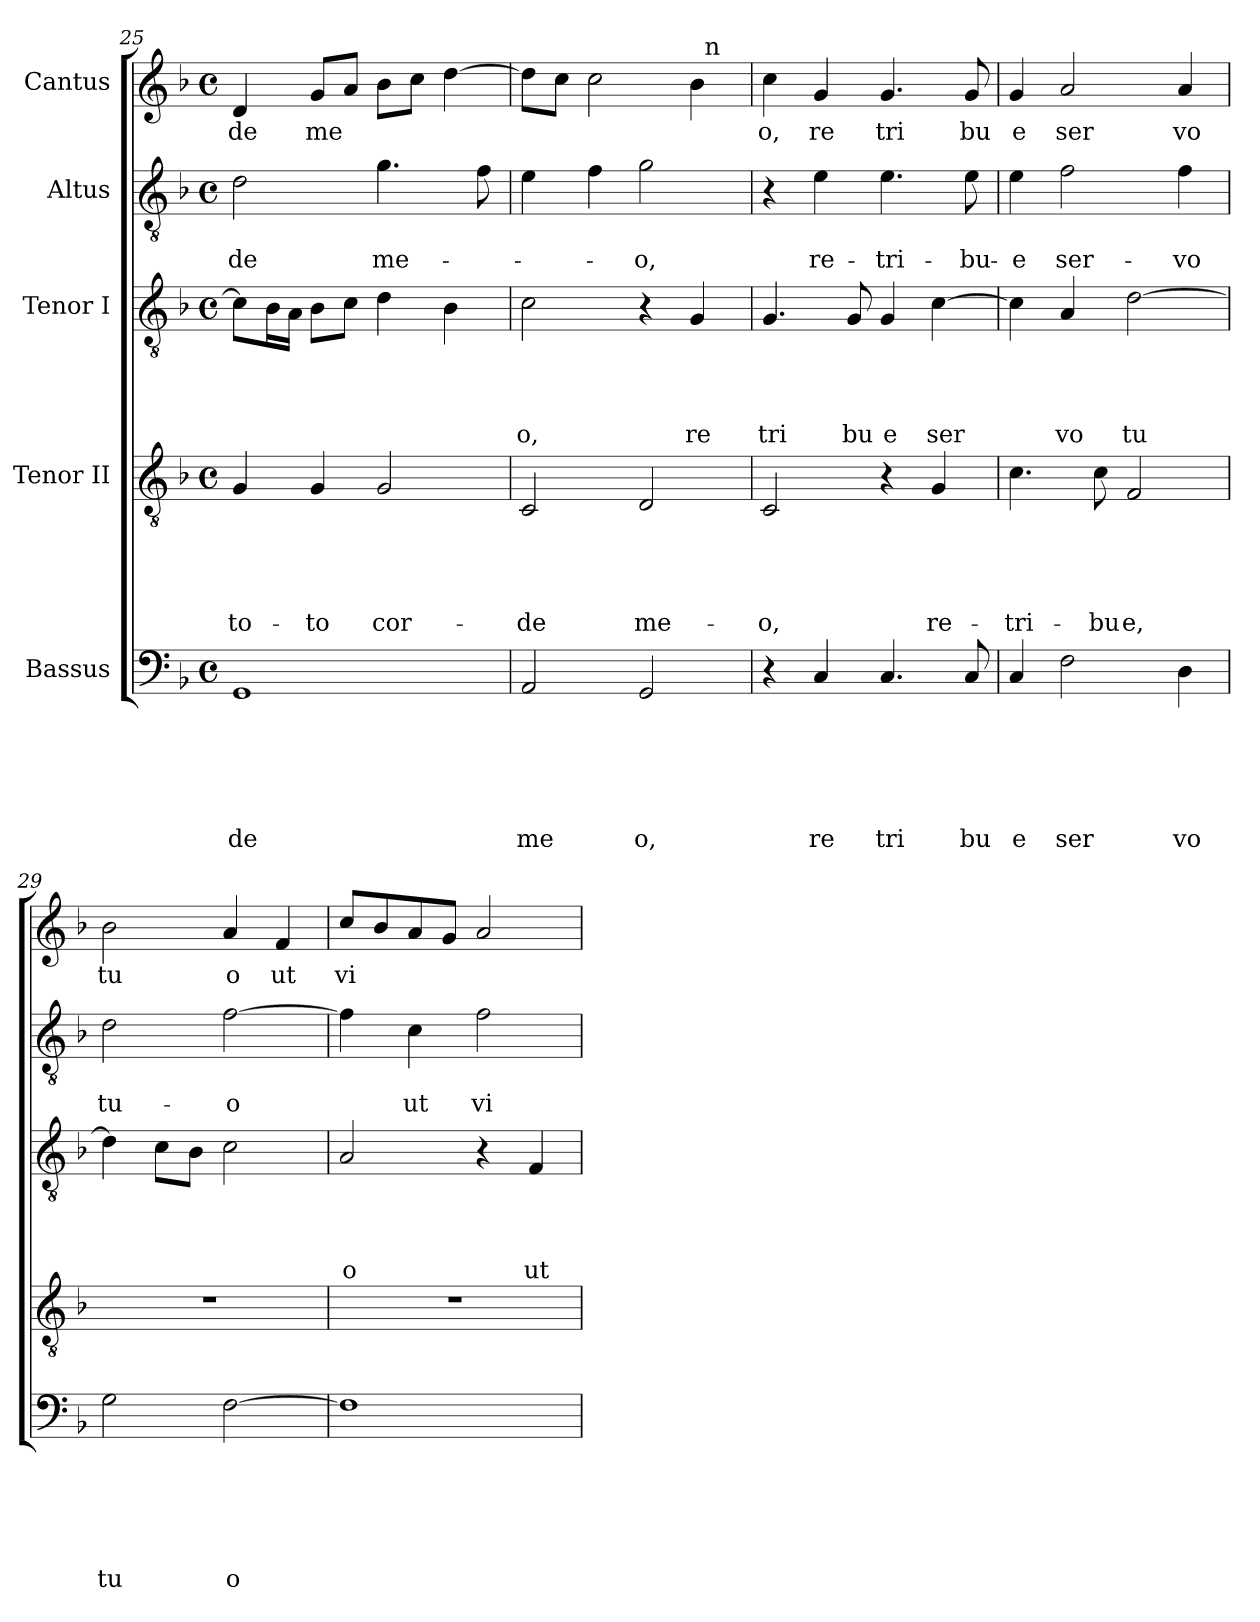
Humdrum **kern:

**kern	**text	**text	**text	**text	**text	**text	**kern	**text	**text	**text	**text	**text	**kern	**text	**text	**text	**text	**kern	**text	**text	**kern	**text
*part5	*part5	*part5	*part5	*part5	*part5	*part5	*part4	*part4	*part4	*part4	*part4	*part4	*part3	*part3	*part3	*part3	*part3	*part2	*part2	*part2	*part1	*part1
*staff5	*staff5	*staff5	*staff5	*staff5	*staff5	*staff5	*staff4	*staff4	*staff4	*staff4	*staff4	*staff4	*staff3	*staff3	*staff3	*staff3	*staff3	*staff2	*staff2	*staff2	*staff1	*staff1
*I"Bassus	*	*	*	*	*	*	*I"Tenor II	*	*	*	*	*	*I"Tenor I	*	*	*	*	*I"Altus	*	*	*I"Cantus	*
!!LO:LB:g=z
*clefF4	*	*	*	*	*	*	*clefGv2	*	*	*	*	*	*clefGv2	*	*	*	*	*clefGv2	*	*	*clefG2	*
*k[b-]	*	*	*	*	*	*	*k[b-]	*	*	*	*	*	*k[b-]	*	*	*	*	*k[b-]	*	*	*k[b-]	*
*F:	*	*	*	*	*	*	*F:	*	*	*	*	*	*F:	*	*	*	*	*F:	*	*	*F:	*
*M4/4	*	*	*	*	*	*	*M4/4	*	*	*	*	*	*M4/4	*	*	*	*	*M4/4	*	*	*M4/4	*
*met(c)	*	*	*	*	*	*	*met(c)	*	*	*	*	*	*met(c)	*	*	*	*	*met(c)	*	*	*met(c)	*
=25	=25	=25	=25	=25	=25	=25	=25	=25	=25	=25	=25	=25	=25	=25	=25	=25	=25	=25	=25	=25	=25	=25
!	!	!	!	!	!	!LO:LY:b	!	!	!	!	!	!LO:LY:b	!	!	!	!	!	!	!	!LO:LY:b	!	!LO:LY:b
1GG	.	.	.	.	.	de	4G/	.	.	.	.	to-	8c\L]	.	.	.	.	2d\	.	-de	4d/	-de
.	.	.	.	.	.	.	.	.	.	.	.	.	16B-\L	.	.	.	.	.	.	.	.	.
.	.	.	.	.	.	.	.	.	.	.	.	.	16A\JJ	.	.	.	.	.	.	.	.	.
!	!	!	!	!	!	!	!	!	!	!	!	!LO:LY:b	!	!	!	!	!	!	!	!	!	!LO:LY:b
.	.	.	.	.	.	.	4G/	.	.	.	.	-to	8B-\L	.	.	.	.	.	.	.	8g/L	me
.	.	.	.	.	.	.	.	.	.	.	.	.	8c\J	.	.	.	.	.	.	.	8a/J	.
!	!	!	!	!	!	!	!	!	!	!	!	!LO:LY:b	!	!	!	!	!	!	!	!LO:LY:b	!	!
.	.	.	.	.	.	.	2G/	.	.	.	.	cor-	4d\	.	.	.	.	4.g\	.	me-	8b-\L	.
.	.	.	.	.	.	.	.	.	.	.	.	.	.	.	.	.	.	.	.	.	8cc\J	.
.	.	.	.	.	.	.	.	.	.	.	.	.	4B-\	.	.	.	.	.	.	.	[>4dd\	.
.	.	.	.	.	.	.	.	.	.	.	.	.	.	.	.	.	.	8f\	.	.	.	.
=26	=26	=26	=26	=26	=26	=26	=26	=26	=26	=26	=26	=26	=26	=26	=26	=26	=26	=26	=26	=26	=26	=26
!	!	!	!	!	!	!LO:LY:b	!	!	!	!	!	!LO:LY:b	!	!	!	!	!LO:LY:b	!	!	!	!	!
*	*	*	*	*	*	*	*	*	*	*	*	*	*	*	*	*	*	*	*	*	*^	*
2AA/	.	.	.	.	.	me	2C/	.	.	.	.	-de	2c\	.	.	.	o,	4e\	.	.	8dd\L]	2ryy	.
.	.	.	.	.	.	.	.	.	.	.	.	.	.	.	.	.	.	.	.	.	8cc\J	.	.
.	.	.	.	.	.	.	.	.	.	.	.	.	.	.	.	.	.	4f\	.	.	2cc\	.	.
!	!	!	!	!	!	!LO:LY:b	!	!	!	!	!	!LO:LY:b	!	!	!	!	!	!	!	!LO:LY:b	!	!	!
2GG/	.	.	.	.	.	o,	2D/	.	.	.	.	me-	4r	.	.	.	.	2g\	.	-o,	.	4ryy	.
!	!	!	!	!	!	!	!	!	!	!	!	!	!	!	!	!	!LO:LY:b	!	!	!	!	!	!
.	.	.	.	.	.	.	.	.	.	.	.	.	4G/	.	.	.	re	.	.	.	4b-\	32ryy	.
!	!	!	!	!	!	!	!	!	!	!	!	!	!	!	!	!	!	!	!	!	!	!LO:TX:a:t=n	!
.	.	.	.	.	.	.	.	.	.	.	.	.	.	.	.	.	.	.	.	.	.	8..ryy	.
=27	=27	=27	=27	=27	=27	=27	=27	=27	=27	=27	=27	=27	=27	=27	=27	=27	=27	=27	=27	=27	=27	=27	=27
!	!	!	!	!	!	!	!	!	!	!	!	!LO:LY:b	!	!	!	!	!LO:LY:b	!	!	!	!	!	!LO:LY:b
*	*	*	*	*	*	*	*	*	*	*	*	*	*	*	*	*	*	*	*	*	*v	*v	*
4r	.	.	.	.	.	.	2C/	.	.	.	.	-o,	4.G/	.	.	.	tri	4r	.	.	4cc\	o,
!	!	!	!	!	!	!LO:LY:b	!	!	!	!	!	!	!	!	!	!	!	!	!	!LO:LY:b	!	!LO:LY:b
4C/	.	.	.	.	.	re	.	.	.	.	.	.	.	.	.	.	.	4e\	.	re-	4g/	re
!	!	!	!	!	!	!	!	!	!	!	!	!	!	!	!	!	!LO:LY:b	!	!	!	!	!
.	.	.	.	.	.	.	.	.	.	.	.	.	8G/	.	.	.	bu	.	.	.	.	.
!	!	!	!	!	!	!LO:LY:b	!	!	!	!	!	!	!	!	!	!	!LO:LY:b	!	!	!LO:LY:b	!	!LO:LY:b
4.C/	.	.	.	.	.	tri	4r	.	.	.	.	.	4G/	.	.	.	e	4.e\	.	-tri-	4.g/	tri
!	!	!	!	!	!	!	!	!	!	!	!	!LO:LY:b	!	!	!	!	!LO:LY:b	!	!	!	!	!
.	.	.	.	.	.	.	4G/	.	.	.	.	re-	[>4c\	.	.	.	ser	.	.	.	.	.
!	!	!	!	!	!	!LO:LY:b	!	!	!	!	!	!	!	!	!	!	!	!	!	!LO:LY:b	!	!LO:LY:b
8C/	.	.	.	.	.	bu	.	.	.	.	.	.	.	.	.	.	.	8e\	.	-bu-	8g/	bu
=28	=28	=28	=28	=28	=28	=28	=28	=28	=28	=28	=28	=28	=28	=28	=28	=28	=28	=28	=28	=28	=28	=28
!	!	!	!	!	!	!LO:LY:b	!	!	!	!	!	!LO:LY:b	!	!	!	!	!	!	!	!LO:LY:b	!	!LO:LY:b
4C/	.	.	.	.	.	e	4.c\	.	.	.	.	-tri-	4c\]	.	.	.	.	4e\	.	-e	4g/	e
!	!	!	!	!	!	!LO:LY:b	!	!	!	!	!	!	!	!	!	!	!LO:LY:b	!	!	!LO:LY:b	!	!LO:LY:b
2F\	.	.	.	.	.	ser	.	.	.	.	.	.	4A/	.	.	.	vo	2f\	.	ser-	2a/	ser
!	!	!	!	!	!	!	!	!	!	!	!	!LO:LY:b	!	!	!	!	!	!	!	!	!	!
.	.	.	.	.	.	.	8c\	.	.	.	.	-bu	.	.	.	.	.	.	.	.	.	.
!	!	!	!	!	!	!	!	!	!	!	!	!LO:LY:b	!	!	!	!	!LO:LY:b	!	!	!	!	!
.	.	.	.	.	.	.	2F/	.	.	.	.	e,	[>2d\	.	.	.	tu	.	.	.	.	.
!	!	!	!	!	!	!LO:LY:b	!	!	!	!	!	!	!	!	!	!	!	!	!	!LO:LY:b	!	!LO:LY:b
4D\	.	.	.	.	.	vo	.	.	.	.	.	.	.	.	.	.	.	4f\	.	-vo	4a/	vo
=29	=29	=29	=29	=29	=29	=29	=29	=29	=29	=29	=29	=29	=29	=29	=29	=29	=29	=29	=29	=29	=29	=29
!	!	!	!	!	!	!LO:LY:b	!	!	!	!	!	!	!	!	!	!	!	!	!	!LO:LY:b	!	!LO:LY:b
2G\	.	.	.	.	.	tu	1r	.	.	.	.	.	4d\]	.	.	.	.	2d\	.	tu-	2b-\	tu
.	.	.	.	.	.	.	.	.	.	.	.	.	8c\L	.	.	.	.	.	.	.	.	.
.	.	.	.	.	.	.	.	.	.	.	.	.	8B-\J	.	.	.	.	.	.	.	.	.
!	!	!	!	!	!	!LO:LY:b	!	!	!	!	!	!	!	!	!	!	!	!	!	!LO:LY:b	!	!LO:LY:b
[>2F\	.	.	.	.	.	o	.	.	.	.	.	.	2c\	.	.	.	.	[>2f\	.	-o	4a/	o
!	!	!	!	!	!	!	!	!	!	!	!	!	!	!	!	!	!	!	!	!	!	!LO:LY:b
.	.	.	.	.	.	.	.	.	.	.	.	.	.	.	.	.	.	.	.	.	4f/	ut
=30	=30	=30	=30	=30	=30	=30	=30	=30	=30	=30	=30	=30	=30	=30	=30	=30	=30	=30	=30	=30	=30	=30
!	!	!	!	!	!	!	!	!	!	!	!	!	!	!	!	!	!LO:LY:b	!	!	!	!	!LO:LY:b
1F]	.	.	.	.	.	.	1r	.	.	.	.	.	2A/	.	.	.	o	4f\]	.	.	8cc/L	vi
.	.	.	.	.	.	.	.	.	.	.	.	.	.	.	.	.	.	.	.	.	8b-/	.
!	!	!	!	!	!	!	!	!	!	!	!	!	!	!	!	!	!	!	!	!LO:LY:b	!	!
.	.	.	.	.	.	.	.	.	.	.	.	.	.	.	.	.	.	4c\	.	ut	8a/	.
.	.	.	.	.	.	.	.	.	.	.	.	.	.	.	.	.	.	.	.	.	8g/J	.
!	!	!	!	!	!	!	!	!	!	!	!	!	!	!	!	!	!	!	!	!LO:LY:b	!	!
.	.	.	.	.	.	.	.	.	.	.	.	.	4r	.	.	.	.	2f\	.	vi-	2a/	.
!	!	!	!	!	!	!	!	!	!	!	!	!	!	!	!	!	!LO:LY:b	!	!	!	!	!
.	.	.	.	.	.	.	.	.	.	.	.	.	4F/	.	.	.	ut	.	.	.	.	.
=	=	=	=	=	=	=	=	=	=	=	=	=	=	=	=	=	=	=	=	=	=	=
*-	*-	*-	*-	*-	*-	*-	*-	*-	*-	*-	*-	*-	*-	*-	*-	*-	*-	*-	*-	*-	*-	*-
